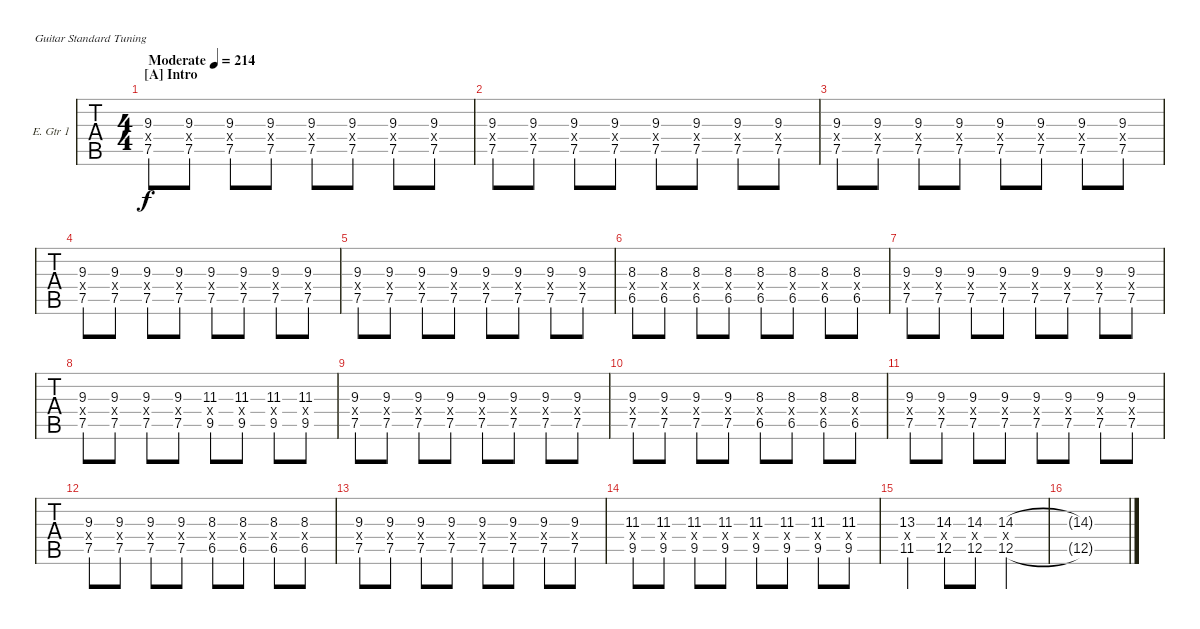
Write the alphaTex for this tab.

\bracketExtendMode groupsimilarinstruments
\firstSystemTrackNameOrientation horizontal
\otherSystemsTrackNameOrientation horizontal
\track ("Matt Skiba - Guitar One" "E. Gtr 1") {instrument distortionguitar}
\staff {tabs}
\tuning (E4 B3 G3 D3 A2 E2)
\ts (4 4)
\beaming (8 2 2 2 2)
\section ("A" "Intro")
\tempo (214 "Moderate")
\clef g2
\ks c
(9.3 7.4{x} 7.5).8{dy f instrument distortionguitar} (9.3 7.4{x} 7.5).8 (9.3 7.4{x} 7.5).8 (9.3 7.4{x} 7.5).8 (9.3 7.4{x} 7.5).8 (9.3 7.4{x} 7.5).8 (9.3 7.4{x} 7.5).8 (9.3 7.4{x} 7.5).8 |
(9.3 7.4{x} 7.5).8 (9.3 7.4{x} 7.5).8 (9.3 7.4{x} 7.5).8 (9.3 7.4{x} 7.5).8 (9.3 7.4{x} 7.5).8 (9.3 7.4{x} 7.5).8 (9.3 7.4{x} 7.5).8 (9.3 7.4{x} 7.5).8 |
(9.3 7.4{x} 7.5).8 (9.3 7.4{x} 7.5).8 (9.3 7.4{x} 7.5).8 (9.3 7.4{x} 7.5).8 (9.3 7.4{x} 7.5).8 (9.3 7.4{x} 7.5).8 (9.3 7.4{x} 7.5).8 (9.3 7.4{x} 7.5).8 |
(9.3 7.4{x} 7.5).8 (9.3 7.4{x} 7.5).8 (9.3 7.4{x} 7.5).8 (9.3 7.4{x} 7.5).8 (9.3 7.4{x} 7.5).8 (9.3 7.4{x} 7.5).8 (9.3 7.4{x} 7.5).8 (9.3 7.4{x} 7.5).8 |
(9.3 7.4{x} 7.5).8 (9.3 7.4{x} 7.5).8 (9.3 7.4{x} 7.5).8 (9.3 7.4{x} 7.5).8 (9.3 7.4{x} 7.5).8 (9.3 7.4{x} 7.5).8 (9.3 7.4{x} 7.5).8 (9.3 7.4{x} 7.5).8 |
(8.3 6.4{x} 6.5).8 (8.3 6.4{x} 6.5).8 (8.3 6.4{x} 6.5).8 (8.3 6.4{x} 6.5).8 (8.3 6.4{x} 6.5).8 (8.3 6.4{x} 6.5).8 (8.3 6.4{x} 6.5).8 (8.3 6.4{x} 6.5).8 |
(9.3 7.4{x} 7.5).8 (9.3 7.4{x} 7.5).8 (9.3 7.4{x} 7.5).8 (9.3 7.4{x} 7.5).8 (9.3 7.4{x} 7.5).8 (9.3 7.4{x} 7.5).8 (9.3 7.4{x} 7.5).8 (9.3 7.4{x} 7.5).8 |
(9.3 7.4{x} 7.5).8 (9.3 7.4{x} 7.5).8 (9.3 7.4{x} 7.5).8 (9.3 7.4{x} 7.5).8 (11.3 7.4{x} 9.5).8 (11.3 7.4{x} 9.5).8 (11.3 7.4{x} 9.5).8 (11.3 7.4{x} 9.5).8 |
(9.3 7.4{x} 7.5).8 (9.3 7.4{x} 7.5).8 (9.3 7.4{x} 7.5).8 (9.3 7.4{x} 7.5).8 (9.3 7.4{x} 7.5).8 (9.3 7.4{x} 7.5).8 (9.3 7.4{x} 7.5).8 (9.3 7.4{x} 7.5).8 |
(9.3 7.4{x} 7.5).8 (9.3 7.4{x} 7.5).8 (9.3 7.4{x} 7.5).8 (9.3 7.4{x} 7.5).8 (8.3 7.4{x} 6.5).8 (8.3 7.4{x} 6.5).8 (8.3 7.4{x} 6.5).8 (8.3 7.4{x} 6.5).8 |
(9.3 7.4{x} 7.5).8 (9.3 7.4{x} 7.5).8 (9.3 7.4{x} 7.5).8 (9.3 7.4{x} 7.5).8 (9.3 7.4{x} 7.5).8 (9.3 7.4{x} 7.5).8 (9.3 7.4{x} 7.5).8 (9.3 7.4{x} 7.5).8 |
(9.3 7.4{x} 7.5).8 (9.3 7.4{x} 7.5).8 (9.3 7.4{x} 7.5).8 (9.3 7.4{x} 7.5).8 (8.3 7.4{x} 6.5).8 (8.3 7.4{x} 6.5).8 (8.3 7.4{x} 6.5).8 (8.3 7.4{x} 6.5).8 |
(9.3 7.4{x} 7.5).8 (9.3 7.4{x} 7.5).8 (9.3 7.4{x} 7.5).8 (9.3 7.4{x} 7.5).8 (9.3 7.4{x} 7.5).8 (9.3 7.4{x} 7.5).8 (9.3 7.4{x} 7.5).8 (9.3 7.4{x} 7.5).8 |
(11.3 6.4{x} 9.5).8 (11.3 6.4{x} 9.5).8 (11.3 6.4{x} 9.5).8 (11.3 6.4{x} 9.5).8 (11.3 6.4{x} 9.5).8 (11.3 6.4{x} 9.5).8 (11.3 6.4{x} 9.5).8 (11.3 6.4{x} 9.5).8 |
(13.3 7.4{x} 11.5).4 (14.3 7.4{x} 12.5).8 (14.3 7.4{x} 12.5).8 (14.3 7.4{x} 12.5).2 |
(14.3{t} 12.5{t}).1
